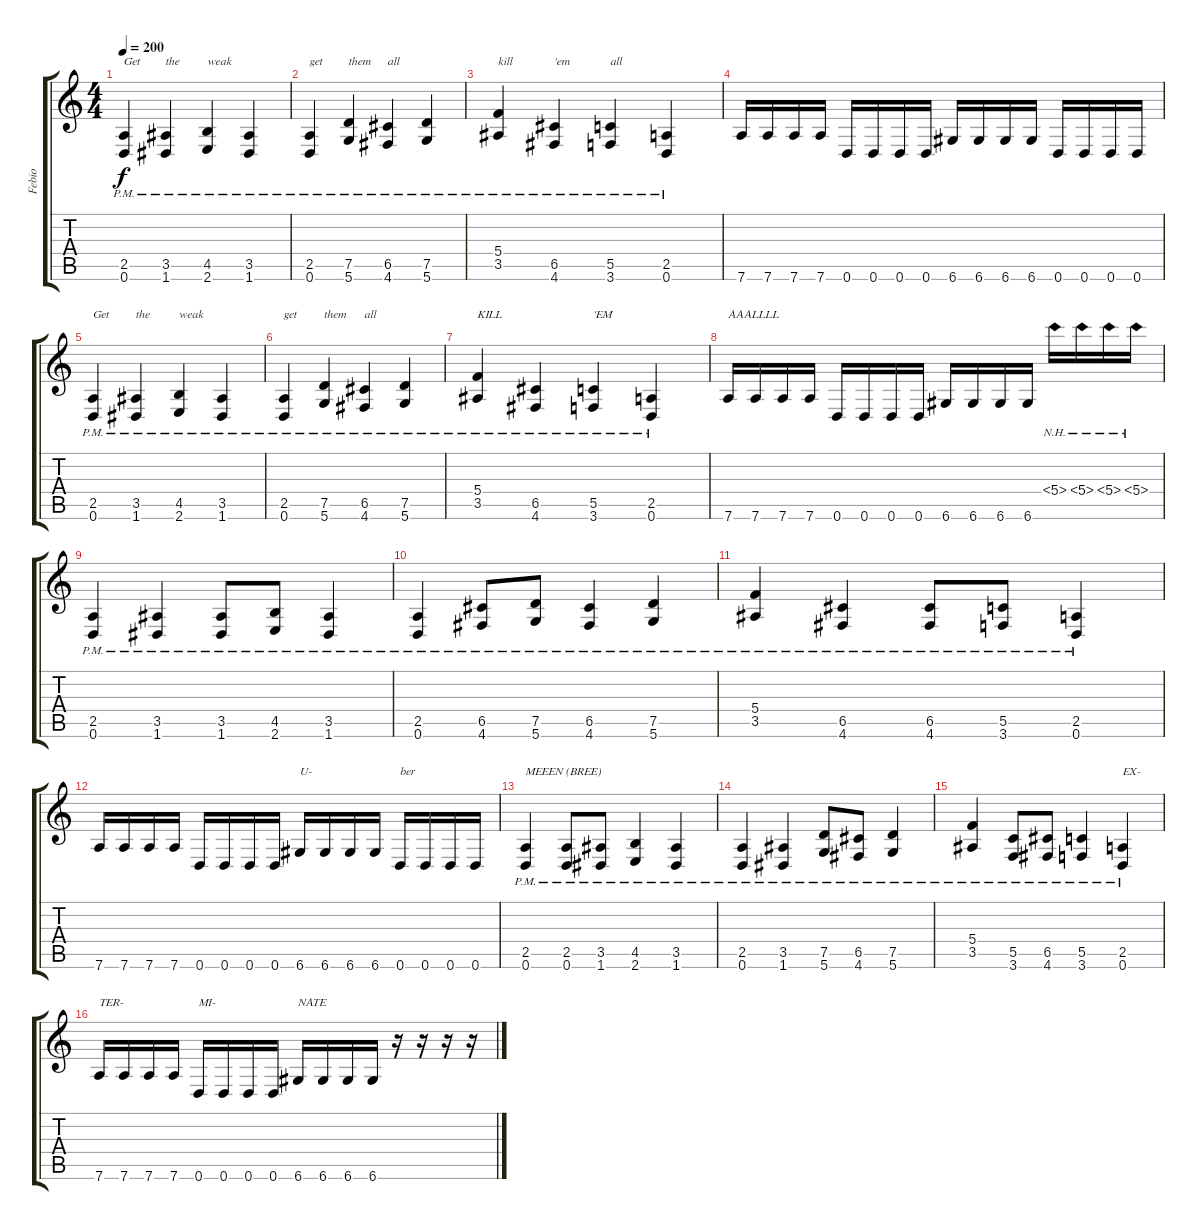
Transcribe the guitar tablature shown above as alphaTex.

\track ("Febio" "Febio") {instrument distortionguitar}
\staff {score tabs}
\tuning (D4 A3 F3 C3 G2 D2) {hide}
\ts (4 4)
\tempo 200
\clef g2
\ks c
(2.5{pm} 0.6{pm}).4{txt "Get" dy f} (3.5{pm} 1.6{pm}).4{txt "the"} (4.5{pm} 2.6{pm}).4{txt "weak"} (3.5{pm} 1.6{pm}).4 |
(2.5{pm} 0.6{pm}).4{txt "get"} (7.5{pm} 5.6{pm}).4{txt "them"} (6.5{pm} 4.6{pm}).4{txt "all"} (7.5{pm} 5.6{pm}).4 |
(5.4{pm} 3.5{pm}).4{txt "kill"} (6.5{pm} 4.6{pm}).4{txt "'em"} (5.5{pm} 3.6{pm}).4{txt "all"} (2.5{pm} 0.6{pm}).4 |
7.6.16 7.6.16 7.6.16 7.6.16 0.6.16 0.6.16 0.6.16 0.6.16 6.6.16 6.6.16 6.6.16 6.6.16 0.6.16 0.6.16 0.6.16 0.6.16 |
(2.5{pm} 0.6{pm}).4{txt "Get "} (3.5{pm} 1.6{pm}).4{txt "the"} (4.5{pm} 2.6{pm}).4{txt "weak"} (3.5{pm} 1.6{pm}).4 |
(2.5{pm} 0.6{pm}).4{txt "get"} (7.5{pm} 5.6{pm}).4{txt "them"} (6.5{pm} 4.6{pm}).4{txt "all"} (7.5{pm} 5.6{pm}).4 |
(5.4{pm} 3.5{pm}).4{txt "KILL"} (6.5{pm} 4.6{pm}).4 (5.5{pm} 3.6{pm}).4{txt "'EM"} (2.5{pm} 0.6{pm}).4 |
7.6.16{txt "AAALLLL"} 7.6.16 7.6.16 7.6.16 0.6.16 0.6.16 0.6.16 0.6.16 6.6.16 6.6.16 6.6.16 6.6.16 5.4{nh}.16 5.4{nh}.16 5.4{nh}.16 5.4{nh}.16 |
(2.5{pm} 0.6{pm}).4 (3.5{pm} 1.6{pm}).4 (3.5{pm} 1.6{pm}).8 (4.5{pm} 2.6{pm}).8 (3.5{pm} 1.6{pm}).4 |
(2.5{pm} 0.6{pm}).4 (6.5{pm} 4.6{pm}).8 (7.5{pm} 5.6{pm}).8 (6.5{pm} 4.6{pm}).4 (7.5{pm} 5.6{pm}).4 |
(5.4{pm} 3.5{pm}).4 (6.5{pm} 4.6{pm}).4 (6.5{pm} 4.6{pm}).8 (5.5{pm} 3.6{pm}).8 (2.5{pm} 0.6{pm}).4 |
7.6.16 7.6.16 7.6.16 7.6.16 0.6.16 0.6.16 0.6.16 0.6.16 6.6.16{txt "U-"} 6.6.16 6.6.16 6.6.16 0.6.16{txt "ber"} 0.6.16 0.6.16 0.6.16 |
(2.5{pm} 0.6{pm}).4{txt "MEEEN (BREE)"} (2.5{pm} 0.6{pm}).8 (3.5{pm} 1.6{pm}).8 (4.5{pm} 2.6{pm}).4 (3.5{pm} 1.6{pm}).4 |
(2.5{pm} 0.6{pm}).4 (3.5{pm} 1.6{pm}).4 (7.5{pm} 5.6{pm}).8 (6.5{pm} 4.6{pm}).8 (7.5{pm} 5.6{pm}).4 |
(5.4{pm} 3.5{pm}).4 (5.5{pm} 3.6{pm}).8 (6.5{pm} 4.6{pm}).8 (5.5{pm} 3.6{pm}).4 (2.5{pm} 0.6{pm}).4{txt "EX-"} |
7.6.16{txt "TER-"} 7.6.16 7.6.16 7.6.16 0.6.16{txt "MI-"} 0.6.16 0.6.16 0.6.16 6.6.16{txt "NATE"} 6.6.16 6.6.16 6.6.16 r.16 r.16 r.16 r.16
